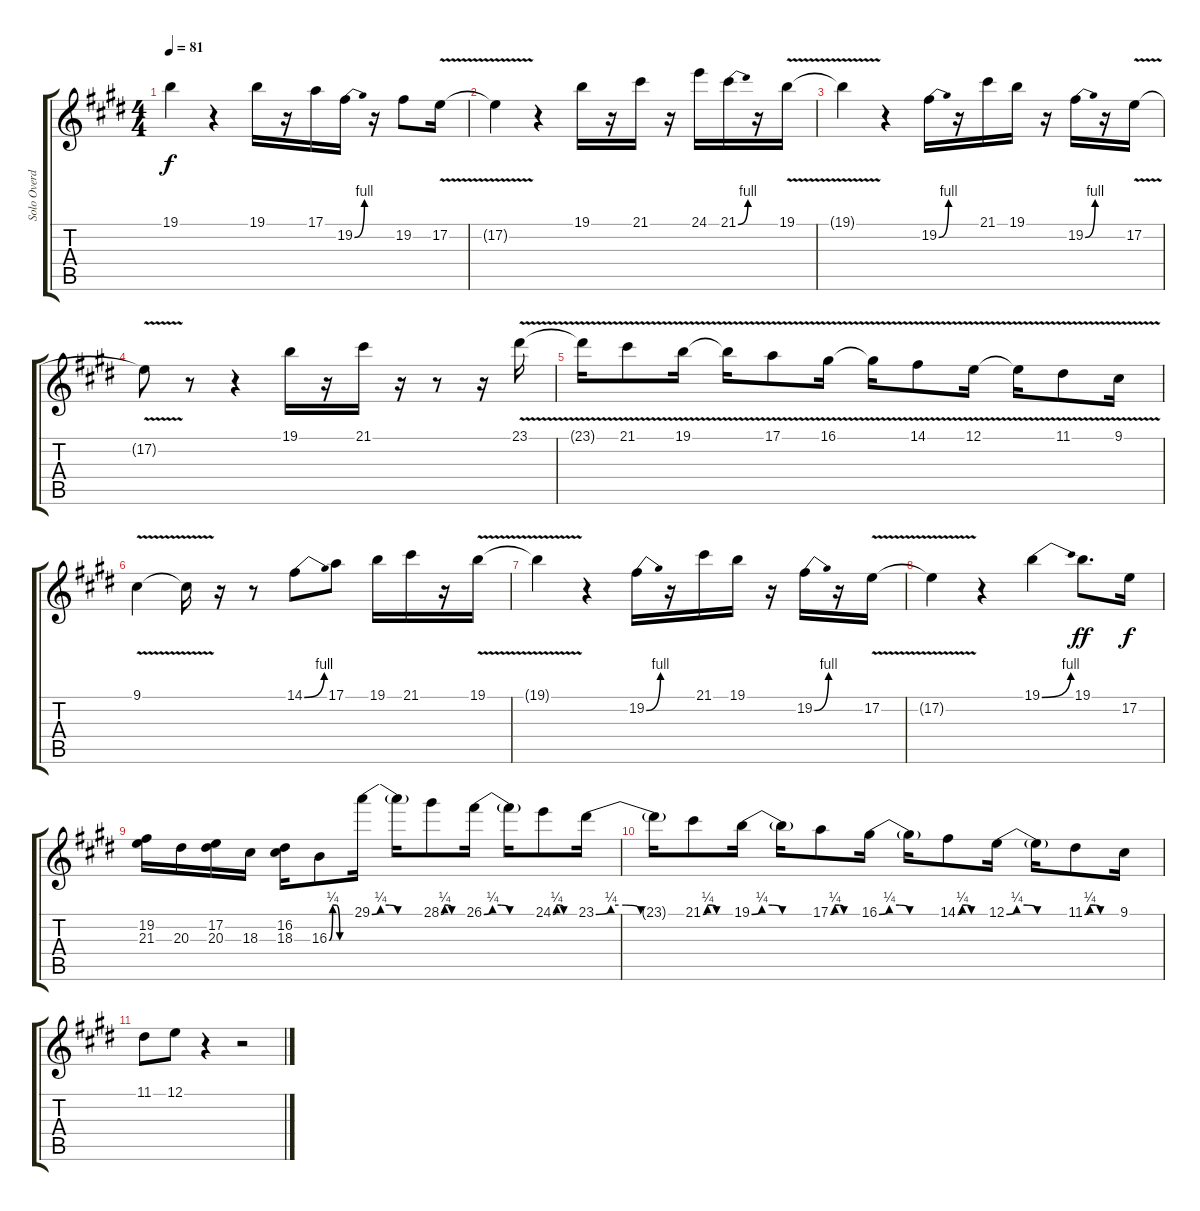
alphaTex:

\track ("Solo Overdub" "Solo Overd") {instrument recorder}
\staff {score tabs}
\tuning (E4 B3 G3 D3 A2 E2) {hide}
\ts (4 4)
\tempo 81
\clef g2
\ks c#minor
19.1{t}.4{dy f} r.4 19.1.16 r.16 17.1.16 19.2{be (bend 0 0 60 4)}.16 r.16 19.2.8 17.2{v}.16 |
\ks e
17.2{t}.4 r.4 19.1.16 r.16 21.1.16 r.16 24.1.16 21.1{be (bend 0 0 60 4)}.16 r.16 19.1{v}.16 |
\ks c#minor
19.1{t}.4 r.4 19.2{be (bend 0 0 60 4)}.16 r.16 21.1.16 19.1.16 r.16 19.2{be (bend 0 0 60 4)}.16 r.16 17.2{v}.16 |
17.2{t}.8 r.8 r.4 19.1.16 r.16 21.1.16 r.16 r.8 r.16 23.1{v}.16 |
\ks e
23.1{t}.16 21.1{v}.8 19.1{v}.16 19.1{t}.16 17.1{v}.8 16.1{v}.16 16.1{t}.16 14.1{v}.8 12.1{v}.16 12.1{t}.16 11.1{v}.8 9.1{v}.16 |
\ks c#minor
9.1{v}.4 9.1{t}.16 r.16 r.8 14.1{be (bend 0 0 60 4)}.8 17.1.8 19.1.16 21.1.16 r.16 19.1{v}.16 |
19.1{t}.4 r.4 19.2{be (bend 0 0 60 4)}.16 r.16 21.1.16 19.1.16 r.16 19.2{be (bend 0 0 60 4)}.16 r.16 17.2{v}.16 |
\ks e
17.2{t}.4 r.4 19.1{be (bend 0 0 60 4)}.4 19.1.8{d dy ff} 17.2.16{dy f} |
\ks c#minor
(19.2 21.3).16 20.3.16 (17.2 20.3).16 18.3.16 (16.2 18.3).16 16.3{be (custom 0 0 10 1 20 1 30 0 60 0)}.8 29.1{be (custom 0 0 10 1 20 1 30 0 60 0)}.16 29.1{t}.16 28.1{be (custom 0 0 10 1 20 1 30 0 60 0)}.8 26.1{be (custom 0 0 10 1 20 1 30 0 60 0)}.16 26.1{t}.16 24.1{be (custom 0 0 10 1 20 1 30 0 60 0)}.8 23.1{be (custom 0 0 10 1 20 1 30 0 60 0)}.16 |
23.1{t}.16 21.1{be (custom 0 0 10 1 20 1 30 0 60 0)}.8 19.1{be (custom 0 0 10 1 20 1 30 0 60 0)}.16 19.1{t}.16 17.1{be (custom 0 0 10 1 20 1 30 0 60 0)}.8 16.1{be (custom 0 0 10 1 20 1 30 0 60 0)}.16 16.1{t}.16 14.1{be (custom 0 0 10 1 20 1 30 0 60 0)}.8 12.1{be (custom 0 0 10 1 20 1 30 0 60 0)}.16 12.1{t}.16 11.1{be (custom 0 0 10 1 20 1 30 0 60 0)}.8 9.1.16 |
11.1.8 12.1.8 r.4 r.2
